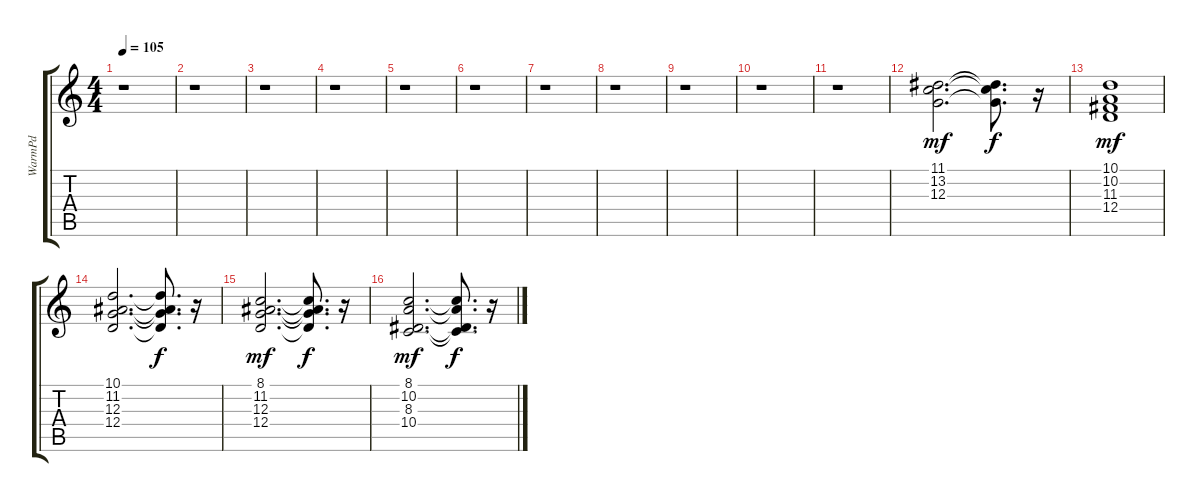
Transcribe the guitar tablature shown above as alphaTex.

\track ("WarmPd" "WarmPd") {instrument pad2warm}
\staff {score tabs}
\tuning (E4 B3 G3 D3 A2 E2) {hide}
\ts (4 4)
\tempo 105
\clef g2
\ks c
r.1{dy mf} |
r.1 |
r.1 |
r.1 |
r.1 |
r.1 |
r.1 |
r.1 |
r.1 |
r.1 |
r.1 |
(11.1 13.2 12.3).2{d} (11.1{t} 13.2{t} 12.3{t}).8{d dy f} r.16 |
(10.1 10.2 11.3 12.4).1{dy mf} |
(10.1 11.2 12.3 12.4).2{d} (10.1{t} 11.2{t} 12.3{t} 12.4{t}).8{d dy f} r.16 |
(8.1 11.2 12.3 12.4).2{d dy mf} (8.1{t} 11.2{t} 12.3{t} 12.4{t}).8{d dy f} r.16 |
(8.1 10.2 8.3 10.4).2{d dy mf} (8.1{t} 10.2{t} 8.3{t} 10.4{t}).8{d dy f} r.16
